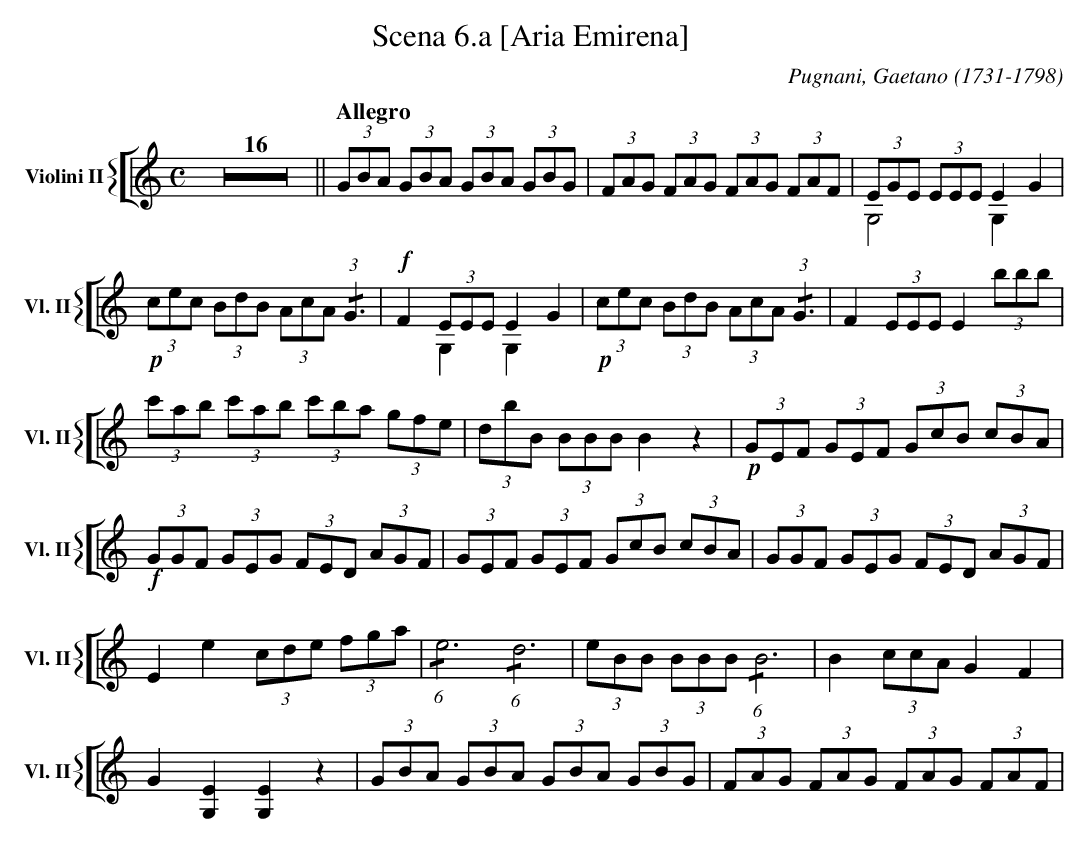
X:1
T:Scena 6.a [Aria Emirena]
C:Pugnani, Gaetano (1731-1798)
M:C
L:1/4
K:C
V: 12 clef=treble name="Violini II" sname="Vl. II"
%%staves [{ 12 }]
Z16 || [Q: "Allegro"] \
   (3G/B/A/ (3G/B/A/  (3G/B/A/  (3G/B/G/ | (3F/A/G/ (3F/A/G/  (3F/A/G/  (3 F/A/F/ | \
   (3E/G/E/ (3E/E/E/ EG & G,2 G, | !p! (3c/e/c/ (3B/d/B/ (3A/c/A/ (3:2:1!/!G3/2 | \
   !f! F (3E/E/E/ EG & x G, G,  | !p! (3c/e/c/ (3B/d/B/ (3A/c/A/ (3:2:1!/!G3/2 | \
   F (3E/E/E/ E (3b/b/b/ | (3c'/a/b/ (3c'/a/b/ (3c'/b/a/ (3g/f/e/ | \
   (3d/b/B/ (3B/B/B/ Bz | !p! (3G/2E/2F/2 (3G/2E/2F/2 (3G/2c/2B/2 (3c/2B/2A/2 | \
   !f! (3G/G/F/ (3G/E/G/ (3F/E/D/ (3A/G/F/2 | (3G/2E/2F/2 (3G/2E/2F/2 (3G/2c/2B/2 (3c/2B/2A/ | \
   (3G/G/F/ (3G/E/G/ (3F/E/D/ (3A/G/F/ | Ee (3c/d/e/ (3f/g/a/ | \
   (6:4:1 !/!e6/2 (6:4:1 !/!d6/2 | (3e/B/B/ (3B/B/B/  \
   (6:4:1 !/!B6/2 | B (3c/c/A/ GF| G[EG,][EG,]z | \
   (3G/B/A/ (3G/B/A/  (3G/B/A/  (3G/B/G/ | (3F/A/G/ (3F/A/G/ (3F/A/G/ (3F/A/F/ |\
